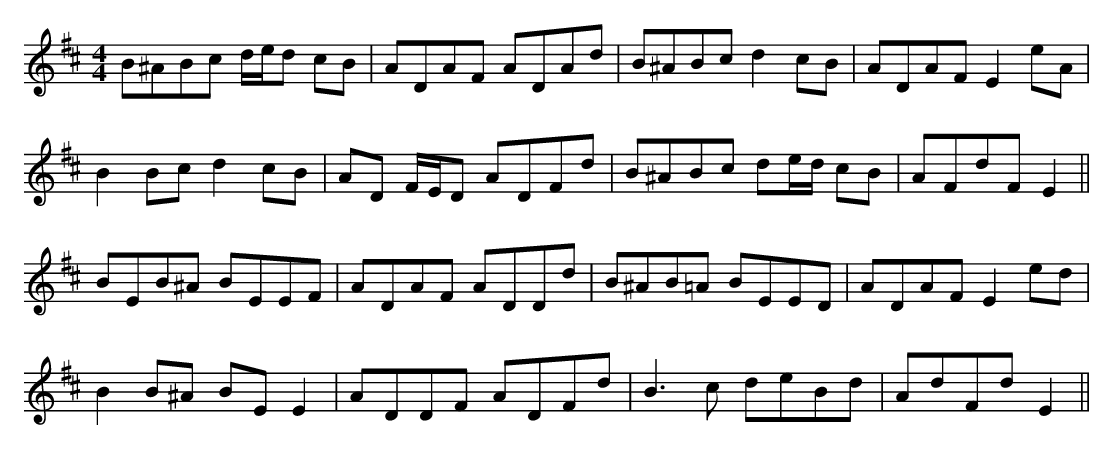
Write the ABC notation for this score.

X:1
M:4/4
K:Edor
B^ABc d/e/d cB|ADAF ADAd|B^ABc d2 cB|ADAF E2 eA|
B2 Bc d2 cB|AD F/E/D ADFd|B^ABc de/d/ cB|AFdF E2||
BEB^A BEEF|ADAF ADDd|B^AB=A BEED|ADAF E2 ed|
B2 B^A BE E2|ADDF ADFd|B3 c deBd|AdFd E2||
